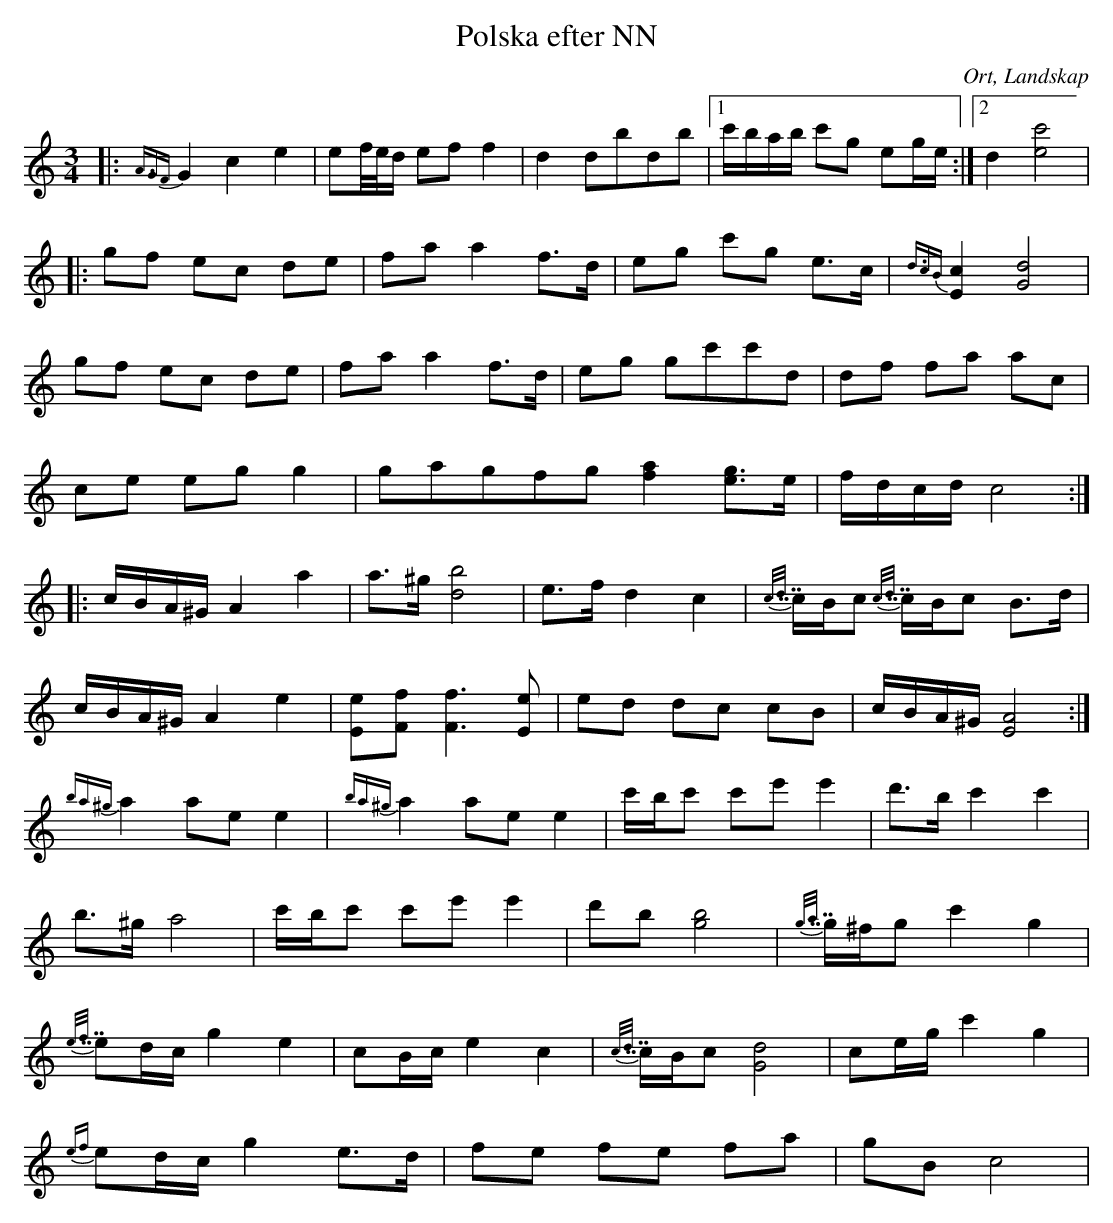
X:1
T:Polska efter NN
O:Ort, Landskap
M:3/4
L:1/8
K:C
|:{A3/2GF}G2 c2 e2|ef//e//d/ ef f2|d2 dbdb|1 c'/b/a/b/ c'g eg/e/:|2 d2 [e4c'4]|
|:gf ec de|fa a2 f>d|eg c'g e>c|{d3/2cB}[c2E2] [G4d4]|
gf ec de|fa a2 f>d|eg gc'c'd|df fa ac|
ce eg g2|g2/5a2/5g2/5f2/5g2/5 [f2a2] [eg]>e|f/d/c/d/  c4:|
|:c/B/A/^G/ A2 a2|a>^g [d4b4]|e>f d2 c2|{c7/8d7/8}c/B/c {c7/8d7/8}c/B/c B>d|
c/B/A/^G/ A2 e2|[Ee][Ff] [F3f3] [Ee] |ed dc cB|c/B/A/^G/ [E4A4]:|
{ba^g}a2 ae e2|{ba^g}a2 ae e2|c'/b/c' c'e' e'2  |d'>b c'2 c'2|
 b>^g a4|c'/b/c' c'e' e'2|d'b [g4b4]|{g7/8a7/8}g/^f/g c'2 g2|
{e7/8f7/8}ed/c/ g2 e2|cB/c/ e2 c2|{c7/8d7/8}c/B/c [G4d4]|ce/g/ c'2 g2|
{ef}ed/c/ g2 e>d|fe fe fa|gB c4|
